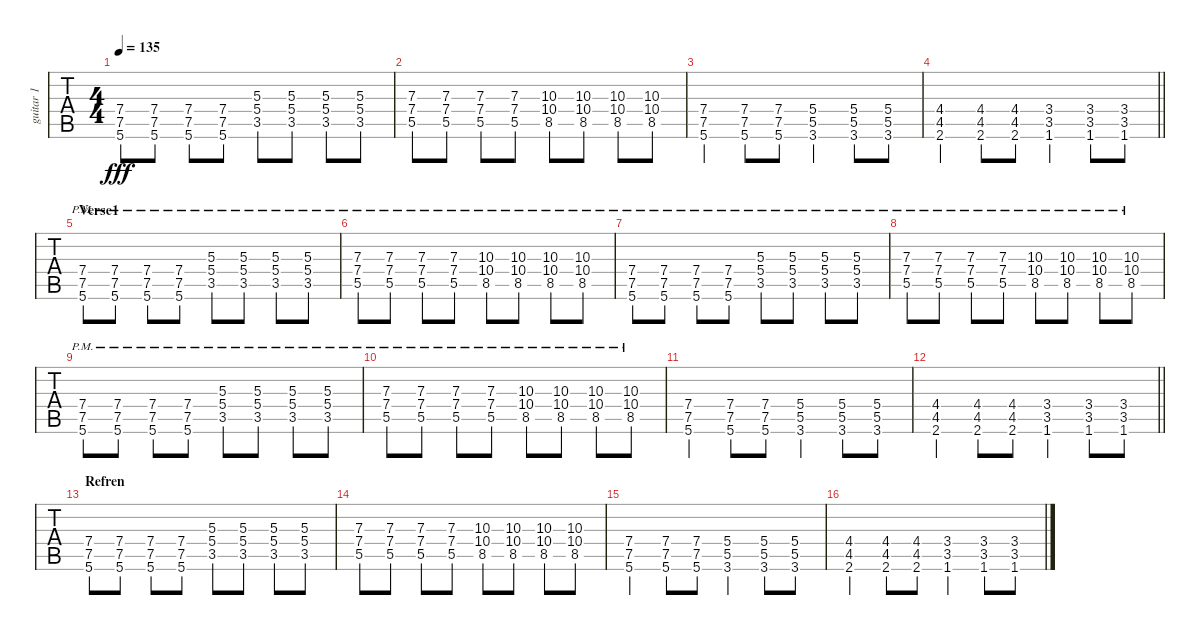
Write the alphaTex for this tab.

\track ("guitar 1" "guitar 1") {instrument distortionguitar}
\staff {tabs}
\tuning (E4 B3 G3 D3 A2 E2) {hide}
\ts (4 4)
\tempo 135
\clef g2
\ks c
(7.4 7.5 5.6).8{dy fff} (7.4 7.5 5.6).8 (7.4 7.5 5.6).8 (7.4 7.5 5.6).8 (5.3 5.4 3.5).8 (5.3 5.4 3.5).8 (5.3 5.4 3.5).8 (5.3 5.4 3.5).8 |
(7.3 7.4 5.5).8 (7.3 7.4 5.5).8 (7.3 7.4 5.5).8 (7.3 7.4 5.5).8 (10.3 10.4 8.5).8 (10.3 10.4 8.5).8 (10.3 10.4 8.5).8 (10.3 10.4 8.5).8 |
(7.4 7.5 5.6).4 (7.4 7.5 5.6).8 (7.4 7.5 5.6).8 (5.4 5.5 3.6).4 (5.4 5.5 3.6).8 (5.4 5.5 3.6).8 |
\barLineRight lightlight
(4.4 4.5 2.6).4 (4.4 4.5 2.6).8 (4.4 4.5 2.6).8 (3.4 3.5 1.6).4 (3.4 3.5 1.6).8 (3.4 3.5 1.6).8 |
\section ("" "Verse1")
(7.4{pm} 7.5{pm} 5.6{pm}).8 (7.4{pm} 7.5{pm} 5.6{pm}).8 (7.4{pm} 7.5{pm} 5.6{pm}).8 (7.4{pm} 7.5{pm} 5.6{pm}).8 (5.3{pm} 5.4{pm} 3.5{pm}).8 (5.3{pm} 5.4{pm} 3.5{pm}).8 (5.3{pm} 5.4{pm} 3.5{pm}).8 (5.3{pm} 5.4{pm} 3.5{pm}).8 |
(7.3{pm} 7.4{pm} 5.5{pm}).8 (7.3{pm} 7.4{pm} 5.5{pm}).8 (7.3{pm} 7.4{pm} 5.5{pm}).8 (7.3{pm} 7.4{pm} 5.5{pm}).8 (10.3{pm} 10.4{pm} 8.5{pm}).8 (10.3{pm} 10.4{pm} 8.5{pm}).8 (10.3{pm} 10.4{pm} 8.5{pm}).8 (10.3{pm} 10.4{pm} 8.5{pm}).8 |
(7.4{pm} 7.5{pm} 5.6{pm}).8 (7.4{pm} 7.5{pm} 5.6{pm}).8 (7.4{pm} 7.5{pm} 5.6{pm}).8 (7.4{pm} 7.5{pm} 5.6{pm}).8 (5.3{pm} 5.4{pm} 3.5{pm}).8 (5.3{pm} 5.4{pm} 3.5{pm}).8 (5.3{pm} 5.4{pm} 3.5{pm}).8 (5.3{pm} 5.4{pm} 3.5{pm}).8 |
(7.3{pm} 7.4{pm} 5.5{pm}).8 (7.3{pm} 7.4{pm} 5.5{pm}).8 (7.3{pm} 7.4{pm} 5.5{pm}).8 (7.3{pm} 7.4{pm} 5.5{pm}).8 (10.3{pm} 10.4{pm} 8.5{pm}).8 (10.3{pm} 10.4{pm} 8.5{pm}).8 (10.3{pm} 10.4{pm} 8.5{pm}).8 (10.3{pm} 10.4{pm} 8.5{pm}).8 |
(7.4{pm} 7.5{pm} 5.6{pm}).8 (7.4{pm} 7.5{pm} 5.6{pm}).8 (7.4{pm} 7.5{pm} 5.6{pm}).8 (7.4{pm} 7.5{pm} 5.6{pm}).8 (5.3{pm} 5.4{pm} 3.5{pm}).8 (5.3{pm} 5.4{pm} 3.5{pm}).8 (5.3{pm} 5.4{pm} 3.5{pm}).8 (5.3{pm} 5.4{pm} 3.5{pm}).8 |
(7.3{pm} 7.4{pm} 5.5{pm}).8 (7.3{pm} 7.4{pm} 5.5{pm}).8 (7.3{pm} 7.4{pm} 5.5{pm}).8 (7.3{pm} 7.4{pm} 5.5{pm}).8 (10.3{pm} 10.4{pm} 8.5{pm}).8 (10.3{pm} 10.4{pm} 8.5{pm}).8 (10.3{pm} 10.4{pm} 8.5{pm}).8 (10.3{pm} 10.4{pm} 8.5{pm}).8 |
(7.4 7.5 5.6).4 (7.4 7.5 5.6).8 (7.4 7.5 5.6).8 (5.4 5.5 3.6).4 (5.4 5.5 3.6).8 (5.4 5.5 3.6).8 |
\barLineRight lightlight
(4.4 4.5 2.6).4 (4.4 4.5 2.6).8 (4.4 4.5 2.6).8 (3.4 3.5 1.6).4 (3.4 3.5 1.6).8 (3.4 3.5 1.6).8 |
\section ("" "Refren")
(7.4 7.5 5.6).8 (7.4 7.5 5.6).8 (7.4 7.5 5.6).8 (7.4 7.5 5.6).8 (5.3 5.4 3.5).8 (5.3 5.4 3.5).8 (5.3 5.4 3.5).8 (5.3 5.4 3.5).8 |
(7.3 7.4 5.5).8 (7.3 7.4 5.5).8 (7.3 7.4 5.5).8 (7.3 7.4 5.5).8 (10.3 10.4 8.5).8 (10.3 10.4 8.5).8 (10.3 10.4 8.5).8 (10.3 10.4 8.5).8 |
(7.4 7.5 5.6).4 (7.4 7.5 5.6).8 (7.4 7.5 5.6).8 (5.4 5.5 3.6).4 (5.4 5.5 3.6).8 (5.4 5.5 3.6).8 |
(4.4 4.5 2.6).4 (4.4 4.5 2.6).8 (4.4 4.5 2.6).8 (3.4 3.5 1.6).4 (3.4 3.5 1.6).8 (3.4 3.5 1.6).8
